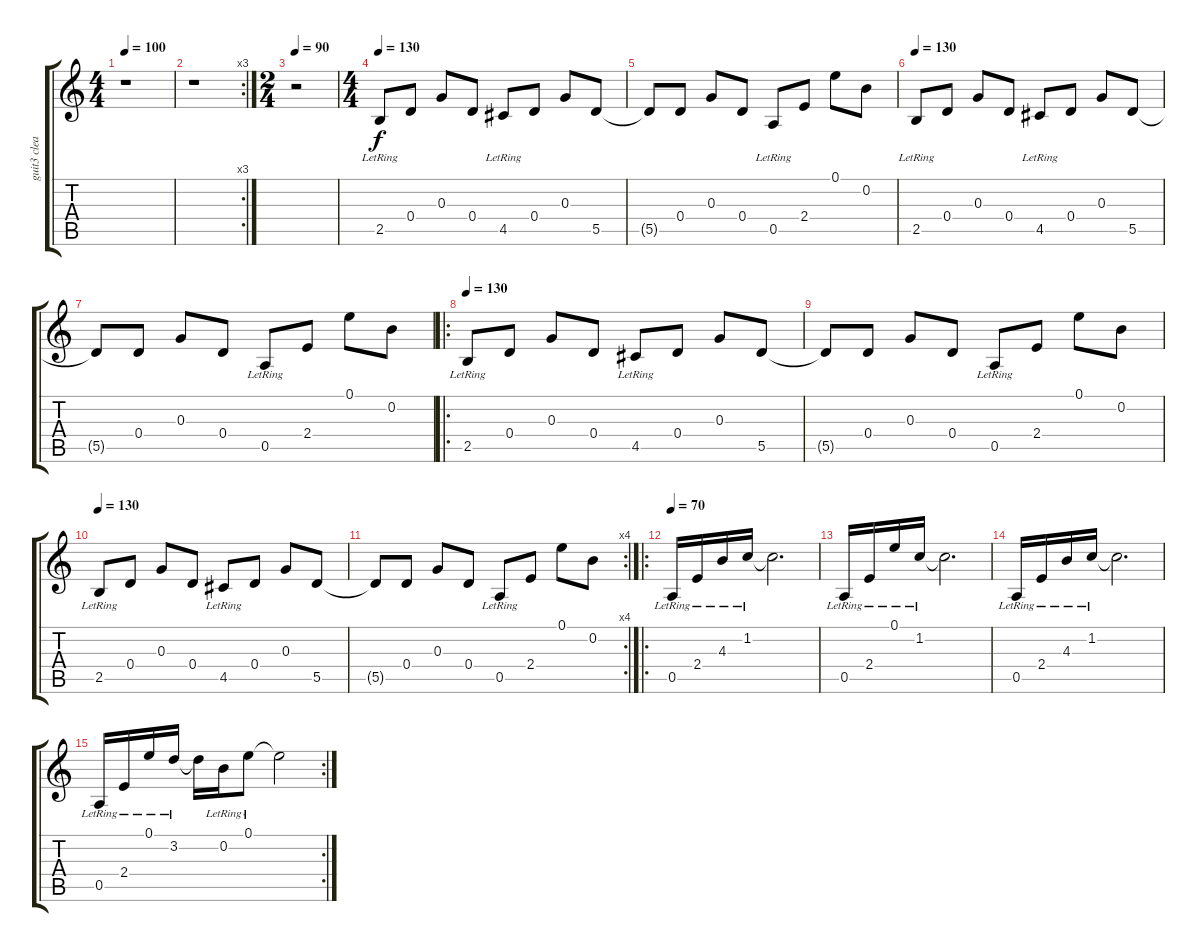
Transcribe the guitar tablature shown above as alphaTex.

\track ("guit3 clean rythm" "guit3 clea") {instrument electricguitarclean}
\staff {score tabs}
\tuning (E4 B3 G3 D3 A2 E2) {hide}
\ts (4 4)
\tempo 100
\clef g2
\ks c
r.1{dy f} |
\rc 3
r.1 |
\ts (2 4)
\tempo 90
r.2 |
\ts (4 4)
\tempo 130
2.5{lr}.8 0.4.8 0.3.8 0.4.8 4.5{lr}.8 0.4.8 0.3.8 5.5.8 |
5.5{t}.8 0.4.8 0.3.8 0.4.8 0.5{lr}.8 2.4.8 0.1.8 0.2.8 |
\tempo 130
2.5{lr}.8 0.4.8 0.3.8 0.4.8 4.5{lr}.8 0.4.8 0.3.8 5.5.8 |
5.5{t}.8 0.4.8 0.3.8 0.4.8 0.5{lr}.8 2.4.8 0.1.8 0.2.8 |
\ro
\tempo 130
2.5{lr}.8 0.4.8 0.3.8 0.4.8 4.5{lr}.8 0.4.8 0.3.8 5.5.8 |
5.5{t}.8 0.4.8 0.3.8 0.4.8 0.5{lr}.8 2.4.8 0.1.8 0.2.8 |
\tempo 130
2.5{lr}.8 0.4.8 0.3.8 0.4.8 4.5{lr}.8 0.4.8 0.3.8 5.5.8 |
\rc 4
5.5{t}.8 0.4.8 0.3.8 0.4.8 0.5{lr}.8 2.4.8 0.1.8 0.2.8 |
\ro
\tempo 70
0.5{lr}.16 2.4{lr}.16 4.3{lr}.16 1.2{lr}.16 1.2{t}.2{d} |
0.5{lr}.16 2.4{lr}.16 0.1{lr}.16 1.2{lr}.16 1.2{t}.2{d} |
0.5{lr}.16 2.4{lr}.16 4.3{lr}.16 1.2{lr}.16 1.2{t}.2{d} |
\rc 2
0.5{lr}.16 2.4{lr}.16 0.1{lr}.16 3.2{lr}.16 3.2{t}.16 0.2{lr}.16 0.1{lr}.8 0.1{t}.2
